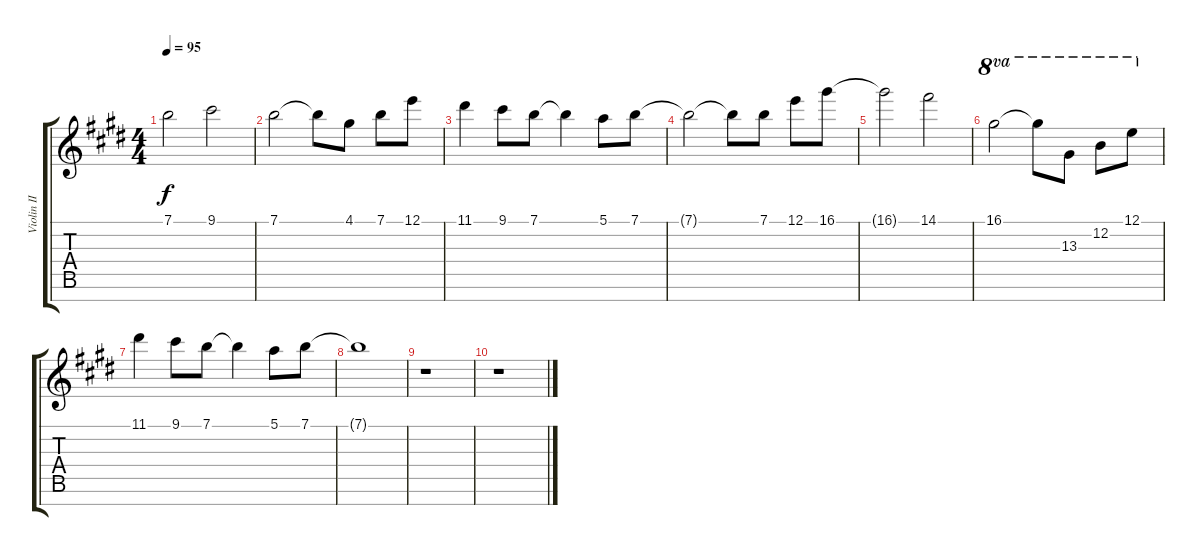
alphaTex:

\track ("Violin II" "Violin II") {instrument stringensemble1}
\staff {score tabs}
\tuning (E5 B4 G4 D4 A3 E3 B2) {hide}
\ts (4 4)
\tempo 95
\clef g2
\ks e
7.1{t}.2{dy f} 9.1.2 |
7.1.2 7.1{t}.8 4.1.8 7.1.8 12.1.8 |
11.1.4 9.1.8 7.1.8 7.1{t}.4 5.1.8 7.1.8 |
7.1{t}.2 7.1{t}.8 7.1.8 12.1.8 16.1.8 |
16.1{t}.2 14.1.2 |
16.1.2{ot 8va} 16.1{t}.8{ot 8va} 13.3.8{ot 8va} 12.2.8{ot 8va} 12.1.8{ot 8va} |
11.1.4 9.1.8 7.1.8 7.1{t}.4 5.1.8 7.1.8 |
7.1{t}.1 |
r.1 |
r.1
